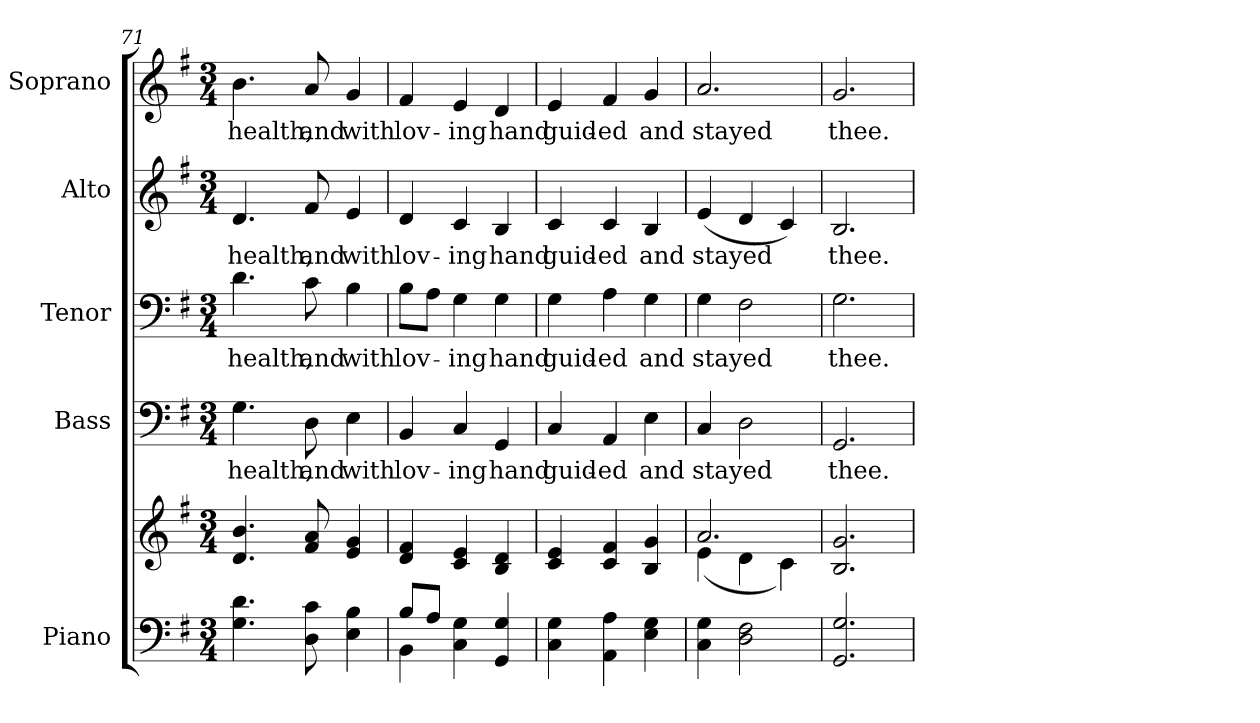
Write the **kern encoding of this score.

**kern	**kern	**kern	**text	**kern	**text	**kern	**text	**kern	**text
*part5	*part5	*part4	*part4	*part3	*part3	*part2	*part2	*part1	*part1
*staff6	*staff5	*staff4	*staff4	*staff3	*staff3	*staff2	*staff2	*staff1	*staff1
*I"Piano	*	*I"Bass	*	*I"Tenor	*	*I"Alto	*	*I"Soprano	*
*I'Pno.	*	*I'B.	*	*I'T.	*	*I'A.	*	*I'S.	*
*clefF4	*clefG2	*clefF4	*	*clefF4	*	*clefG2	*	*clefG2	*
*k[f#]	*k[f#]	*k[f#]	*	*k[f#]	*	*k[f#]	*	*k[f#]	*
*G:	*G:	*G:	*	*G:	*	*G:	*	*G:	*
*M3/4	*M3/4	*M3/4	*	*M3/4	*	*M3/4	*	*M3/4	*
=71	=71	=71	=71	=71	=71	=71	=71	=71	=71
!	!	!	!LO:LY:b:color=#000000	!	!	!	!	!	!
!	!	!	!	!	!LO:LY:b:color=#000000	!	!	!	!
!	!	!	!	!	!	!	!LO:LY:b:color=#000000	!	!
!	!	!	!	!	!	!	!	!	!LO:LY:b:color=#000000
4.Gi\ 4.di	4.di/ 4.bi	4.Gi\	health,	4.di\	health,	4.di/	health,	4.bi\	health,
!	!	!	!LO:LY:b:color=#000000	!	!	!	!	!	!
!	!	!	!	!	!LO:LY:b:color=#000000	!	!	!	!
!	!	!	!	!	!	!	!LO:LY:b:color=#000000	!	!
!	!	!	!	!	!	!	!	!	!LO:LY:b:color=#000000
8Di\ 8ci	8f#i/ 8ai	8Di\	and	8ci\	and	8f#i/	and	8ai/	and
!	!	!	!LO:LY:b:color=#000000	!	!	!	!	!	!
!	!	!	!	!	!LO:LY:b:color=#000000	!	!	!	!
!	!	!	!	!	!	!	!LO:LY:b:color=#000000	!	!
!	!	!	!	!	!	!	!	!	!LO:LY:b:color=#000000
4Ei\ 4Bi	4ei/ 4gi	4Ei\	with	4Bi\	with	4ei/	with	4gi/	with
=72	=72	=72	=72	=72	=72	=72	=72	=72	=72
*^	*	*	*	*	*	*	*	*	*
!	!	!	!	!LO:LY:b:color=#000000	!	!	!	!	!	!
!	!	!	!	!	!	!LO:LY:b:color=#000000	!	!	!	!
!	!	!	!	!	!	!	!	!LO:LY:b:color=#000000	!	!
!	!	!	!	!	!	!	!	!	!	!LO:LY:b:color=#000000
8Bi/L	4BBi\	4di/ 4f#i	4BBi/	lov-	8Bi\L	lov-	4di/	lov-	4f#i/	lov-
8Ai/J	.	.	.	.	8Ai\J	.	.	.	.	.
!	!	!	!	!LO:LY:b:color=#000000	!	!	!	!	!	!
!	!	!	!	!	!	!LO:LY:b:color=#000000	!	!	!	!
!	!	!	!	!	!	!	!	!LO:LY:b:color=#000000	!	!
!	!	!	!	!	!	!	!	!	!	!LO:LY:b:color=#000000
4Ci\ 4Gi	4ryy	4ci/ 4ei	4Ci/	-ing	4Gi\	-ing	4ci/	-ing	4ei/	-ing
!	!	!	!	!LO:LY:b:color=#000000	!	!	!	!	!	!
!	!	!	!	!	!	!LO:LY:b:color=#000000	!	!	!	!
!	!	!	!	!	!	!	!	!LO:LY:b:color=#000000	!	!
!	!	!	!	!	!	!	!	!	!	!LO:LY:b:color=#000000
4GGi/ 4Gi	4ryy	4Bi/ 4di	4GGi/	hand	4Gi\	hand	4Bi/	hand	4di/	hand
*v	*v	*	*	*	*	*	*	*	*	*
=73	=73	=73	=73	=73	=73	=73	=73	=73	=73
*^	*	*	*	*	*	*	*	*	*
!	!	!	!	!LO:LY:b:color=#000000	!	!	!	!	!	!
*v	*v	*	*	*	*	*	*	*	*	*
*^	*	*	*	*	*	*	*	*	*
!	!	!	!	!	!	!LO:LY:b:color=#000000	!	!	!	!
*v	*v	*	*	*	*	*	*	*	*	*
*^	*	*	*	*	*	*	*	*	*
!	!	!	!	!	!	!	!	!LO:LY:b:color=#000000	!	!
*v	*v	*	*	*	*	*	*	*	*	*
*^	*	*	*	*	*	*	*	*	*
!	!	!	!	!	!	!	!	!	!	!LO:LY:b:color=#000000
*v	*v	*	*	*	*	*	*	*	*	*
4Ci\ 4Gi	4ci/ 4ei	4Ci/	guid-	4Gi\	guid-	4ci/	guid-	4ei/	guid-
!	!	!	!LO:LY:b:color=#000000	!	!	!	!	!	!
!	!	!	!	!	!LO:LY:b:color=#000000	!	!	!	!
!	!	!	!	!	!	!	!LO:LY:b:color=#000000	!	!
!	!	!	!	!	!	!	!	!	!LO:LY:b:color=#000000
4AAi\ 4Ai	4ci/ 4f#i	4AAi/	-ed	4Ai\	-ed	4ci/	-ed	4f#i/	-ed
!	!	!	!LO:LY:b:color=#000000	!	!	!	!	!	!
!	!	!	!	!	!LO:LY:b:color=#000000	!	!	!	!
!	!	!	!	!	!	!	!LO:LY:b:color=#000000	!	!
!	!	!	!	!	!	!	!	!	!LO:LY:b:color=#000000
4Ei\ 4Gi	4Bi/ 4gi	4Ei\	and	4Gi\	and	4Bi/	and	4gi/	and
=74	=74	=74	=74	=74	=74	=74	=74	=74	=74
*	*^	*	*	*	*	*	*	*	*
!	!	!	!	!LO:LY:b:color=#000000	!	!	!	!	!	!
!	!	!	!	!	!	!LO:LY:b:color=#000000	!	!	!	!
!	!	!	!	!	!	!	!	!LO:LY:b:color=#000000	!	!
!	!	!	!	!	!	!	!	!	!	!LO:LY:b:color=#000000
4Ci\ 4Gi	2.ai/	(4ei\	4Ci/	stayed	4Gi\	stayed	(4ei/	stayed	2.ai/	stayed
2Di\ 2F#i	.	4di\	2Di\	.	2F#i\	.	4di/	.	.	.
.	.	4ci\)	.	.	.	.	4ci/)	.	.	.
*	*v	*v	*	*	*	*	*	*	*	*
=75	=75	=75	=75	=75	=75	=75	=75	=75	=75
*	*^	*	*	*	*	*	*	*	*
!	!	!	!	!LO:LY:b:color=#000000	!	!	!	!	!	!
*	*v	*v	*	*	*	*	*	*	*	*
*	*^	*	*	*	*	*	*	*	*
!	!	!	!	!	!	!LO:LY:b:color=#000000	!	!	!	!
*	*v	*v	*	*	*	*	*	*	*	*
*	*^	*	*	*	*	*	*	*	*
!	!	!	!	!	!	!	!	!LO:LY:b:color=#000000	!	!
*	*v	*v	*	*	*	*	*	*	*	*
*	*^	*	*	*	*	*	*	*	*
!	!	!	!	!	!	!	!	!	!	!LO:LY:b:color=#000000
*	*v	*v	*	*	*	*	*	*	*	*
2.GGi/ 2.Gi	2.Bi/ 2.gi	2.GGi/	thee.	2.Gi\	thee.	2.Bi/	thee.	2.gi/	thee.
=	=	=	=	=	=	=	=	=	=
*-	*-	*-	*-	*-	*-	*-	*-	*-	*-
